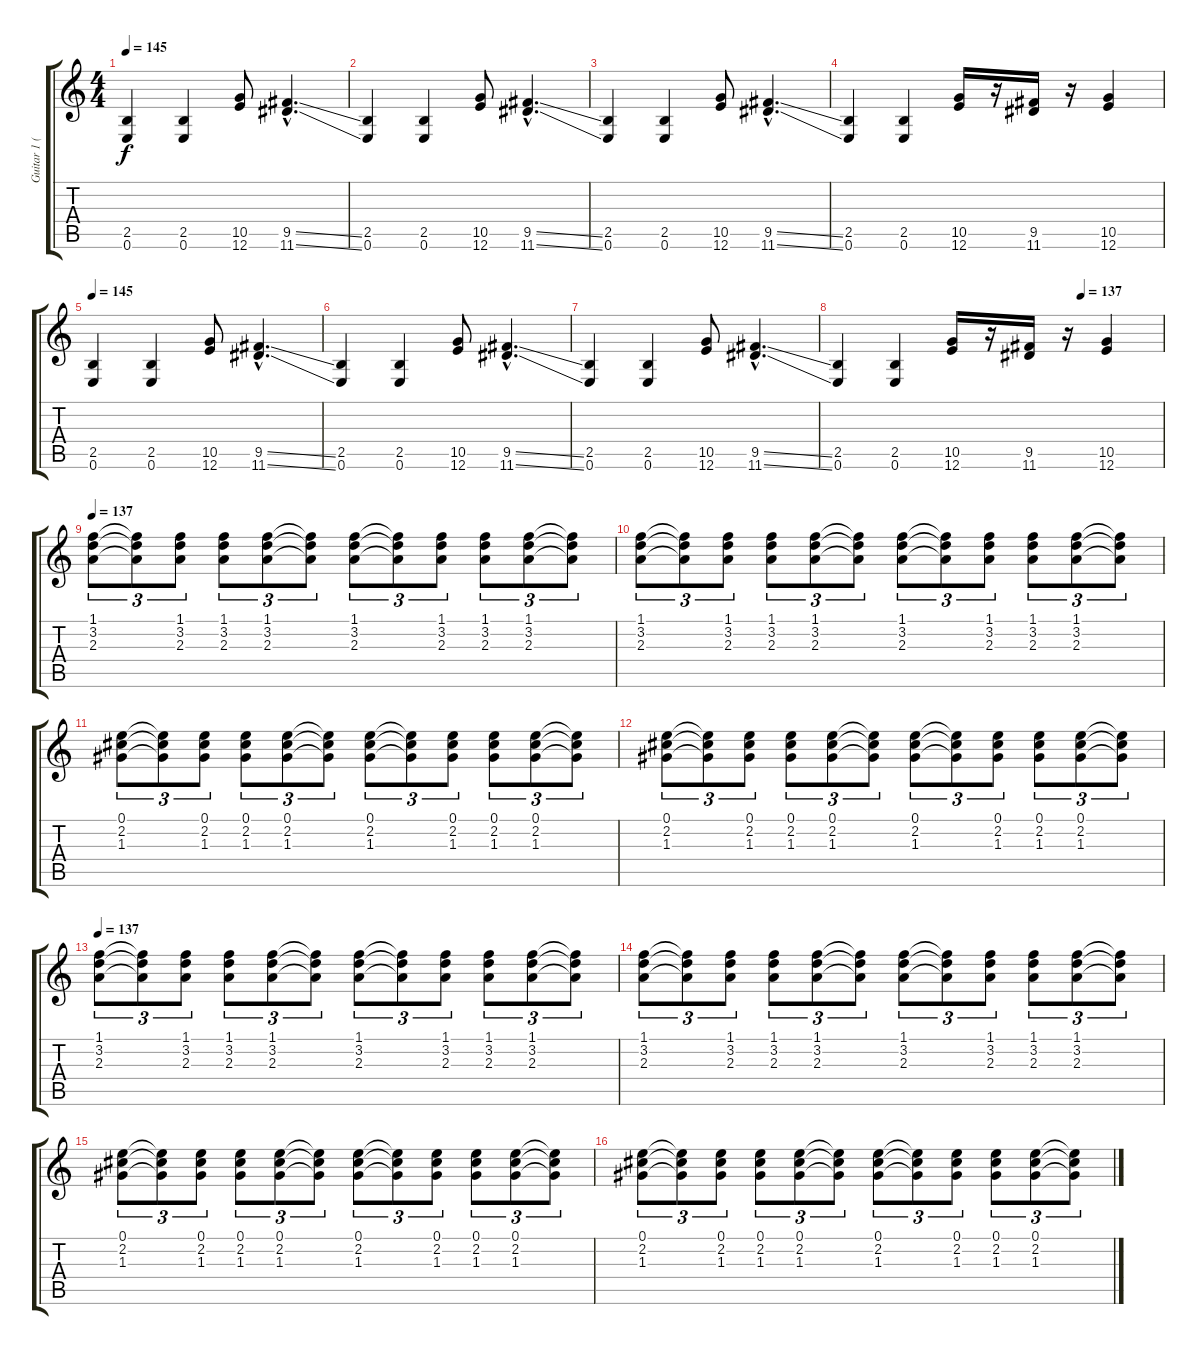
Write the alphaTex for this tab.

\track ("Guitar 1 (Shagrath)" "Guitar 1 (") {instrument distortionguitar}
\staff {score tabs}
\tuning (E4 B3 G3 D3 A2 E2) {hide}
\ts (4 4)
\tempo 145
\clef g2
\ks c
(2.5 0.6).4{dy f} (2.5 0.6).4 (10.5 12.6).8 (9.5{ss hac} 11.6{ss hac}).4{d} |
(2.5 0.6).4 (2.5 0.6).4 (10.5 12.6).8 (9.5{ss hac} 11.6{ss hac}).4{d} |
(2.5 0.6).4 (2.5 0.6).4 (10.5 12.6).8 (9.5{ss hac} 11.6{ss hac}).4{d} |
(2.5 0.6).4 (2.5 0.6).4 (10.5 12.6).16 r.16 (9.5 11.6).16 r.16 (10.5 12.6).4 |
\tempo 145
(2.5 0.6).4 (2.5 0.6).4 (10.5 12.6).8 (9.5{ss hac} 11.6{ss hac}).4{d} |
(2.5 0.6).4 (2.5 0.6).4 (10.5 12.6).8 (9.5{ss hac} 11.6{ss hac}).4{d} |
(2.5 0.6).4 (2.5 0.6).4 (10.5 12.6).8 (9.5{ss hac} 11.6{ss hac}).4{d} |
\tempo (137 0.75)
(2.5 0.6).4 (2.5 0.6).4 (10.5 12.6).16 r.16 (9.5 11.6).16 r.16 (10.5 12.6).4 |
\tempo 137
(1.1 3.2 2.3).8{tu (3 2) balance 12} (1.1{t} 3.2{t} 2.3{t}).8{tu (3 2)} (1.1 3.2 2.3).8{tu (3 2)} (1.1 3.2 2.3).8{tu (3 2)} (1.1 3.2 2.3).8{tu (3 2)} (1.1{t} 3.2{t} 2.3{t}).8{tu (3 2)} (1.1 3.2 2.3).8{tu (3 2)} (1.1{t} 3.2{t} 2.3{t}).8{tu (3 2)} (1.1 3.2 2.3).8{tu (3 2)} (1.1 3.2 2.3).8{tu (3 2)} (1.1 3.2 2.3).8{tu (3 2)} (1.1{t} 3.2{t} 2.3{t}).8{tu (3 2)} |
(1.1 3.2 2.3).8{tu (3 2)} (1.1{t} 3.2{t} 2.3{t}).8{tu (3 2)} (1.1 3.2 2.3).8{tu (3 2)} (1.1 3.2 2.3).8{tu (3 2)} (1.1 3.2 2.3).8{tu (3 2)} (1.1{t} 3.2{t} 2.3{t}).8{tu (3 2)} (1.1 3.2 2.3).8{tu (3 2)} (1.1{t} 3.2{t} 2.3{t}).8{tu (3 2)} (1.1 3.2 2.3).8{tu (3 2)} (1.1 3.2 2.3).8{tu (3 2)} (1.1 3.2 2.3).8{tu (3 2)} (1.1{t} 3.2{t} 2.3{t}).8{tu (3 2)} |
(0.1 2.2 1.3).8{tu (3 2)} (0.1{t} 2.2{t} 1.3{t}).8{tu (3 2)} (0.1 2.2 1.3).8{tu (3 2)} (0.1 2.2 1.3).8{tu (3 2)} (0.1 2.2 1.3).8{tu (3 2)} (0.1{t} 2.2{t} 1.3{t}).8{tu (3 2)} (0.1 2.2 1.3).8{tu (3 2)} (0.1{t} 2.2{t} 1.3{t}).8{tu (3 2)} (0.1 2.2 1.3).8{tu (3 2)} (0.1 2.2 1.3).8{tu (3 2)} (0.1 2.2 1.3).8{tu (3 2)} (0.1{t} 2.2{t} 1.3{t}).8{tu (3 2)} |
(0.1 2.2 1.3).8{tu (3 2)} (0.1{t} 2.2{t} 1.3{t}).8{tu (3 2)} (0.1 2.2 1.3).8{tu (3 2)} (0.1 2.2 1.3).8{tu (3 2)} (0.1 2.2 1.3).8{tu (3 2)} (0.1{t} 2.2{t} 1.3{t}).8{tu (3 2)} (0.1 2.2 1.3).8{tu (3 2)} (0.1{t} 2.2{t} 1.3{t}).8{tu (3 2)} (0.1 2.2 1.3).8{tu (3 2)} (0.1 2.2 1.3).8{tu (3 2)} (0.1 2.2 1.3).8{tu (3 2)} (0.1{t} 2.2{t} 1.3{t}).8{tu (3 2)} |
\tempo 137
(1.1 3.2 2.3).8{tu (3 2)} (1.1{t} 3.2{t} 2.3{t}).8{tu (3 2)} (1.1 3.2 2.3).8{tu (3 2)} (1.1 3.2 2.3).8{tu (3 2)} (1.1 3.2 2.3).8{tu (3 2)} (1.1{t} 3.2{t} 2.3{t}).8{tu (3 2)} (1.1 3.2 2.3).8{tu (3 2)} (1.1{t} 3.2{t} 2.3{t}).8{tu (3 2)} (1.1 3.2 2.3).8{tu (3 2)} (1.1 3.2 2.3).8{tu (3 2)} (1.1 3.2 2.3).8{tu (3 2)} (1.1{t} 3.2{t} 2.3{t}).8{tu (3 2)} |
(1.1 3.2 2.3).8{tu (3 2)} (1.1{t} 3.2{t} 2.3{t}).8{tu (3 2)} (1.1 3.2 2.3).8{tu (3 2)} (1.1 3.2 2.3).8{tu (3 2)} (1.1 3.2 2.3).8{tu (3 2)} (1.1{t} 3.2{t} 2.3{t}).8{tu (3 2)} (1.1 3.2 2.3).8{tu (3 2)} (1.1{t} 3.2{t} 2.3{t}).8{tu (3 2)} (1.1 3.2 2.3).8{tu (3 2)} (1.1 3.2 2.3).8{tu (3 2)} (1.1 3.2 2.3).8{tu (3 2)} (1.1{t} 3.2{t} 2.3{t}).8{tu (3 2)} |
(0.1 2.2 1.3).8{tu (3 2)} (0.1{t} 2.2{t} 1.3{t}).8{tu (3 2)} (0.1 2.2 1.3).8{tu (3 2)} (0.1 2.2 1.3).8{tu (3 2)} (0.1 2.2 1.3).8{tu (3 2)} (0.1{t} 2.2{t} 1.3{t}).8{tu (3 2)} (0.1 2.2 1.3).8{tu (3 2)} (0.1{t} 2.2{t} 1.3{t}).8{tu (3 2)} (0.1 2.2 1.3).8{tu (3 2)} (0.1 2.2 1.3).8{tu (3 2)} (0.1 2.2 1.3).8{tu (3 2)} (0.1{t} 2.2{t} 1.3{t}).8{tu (3 2)} |
(0.1 2.2 1.3).8{tu (3 2)} (0.1{t} 2.2{t} 1.3{t}).8{tu (3 2)} (0.1 2.2 1.3).8{tu (3 2)} (0.1 2.2 1.3).8{tu (3 2)} (0.1 2.2 1.3).8{tu (3 2)} (0.1{t} 2.2{t} 1.3{t}).8{tu (3 2)} (0.1 2.2 1.3).8{tu (3 2)} (0.1{t} 2.2{t} 1.3{t}).8{tu (3 2)} (0.1 2.2 1.3).8{tu (3 2)} (0.1 2.2 1.3).8{tu (3 2)} (0.1 2.2 1.3).8{tu (3 2)} (0.1{t} 2.2{t} 1.3{t}).8{tu (3 2)}
